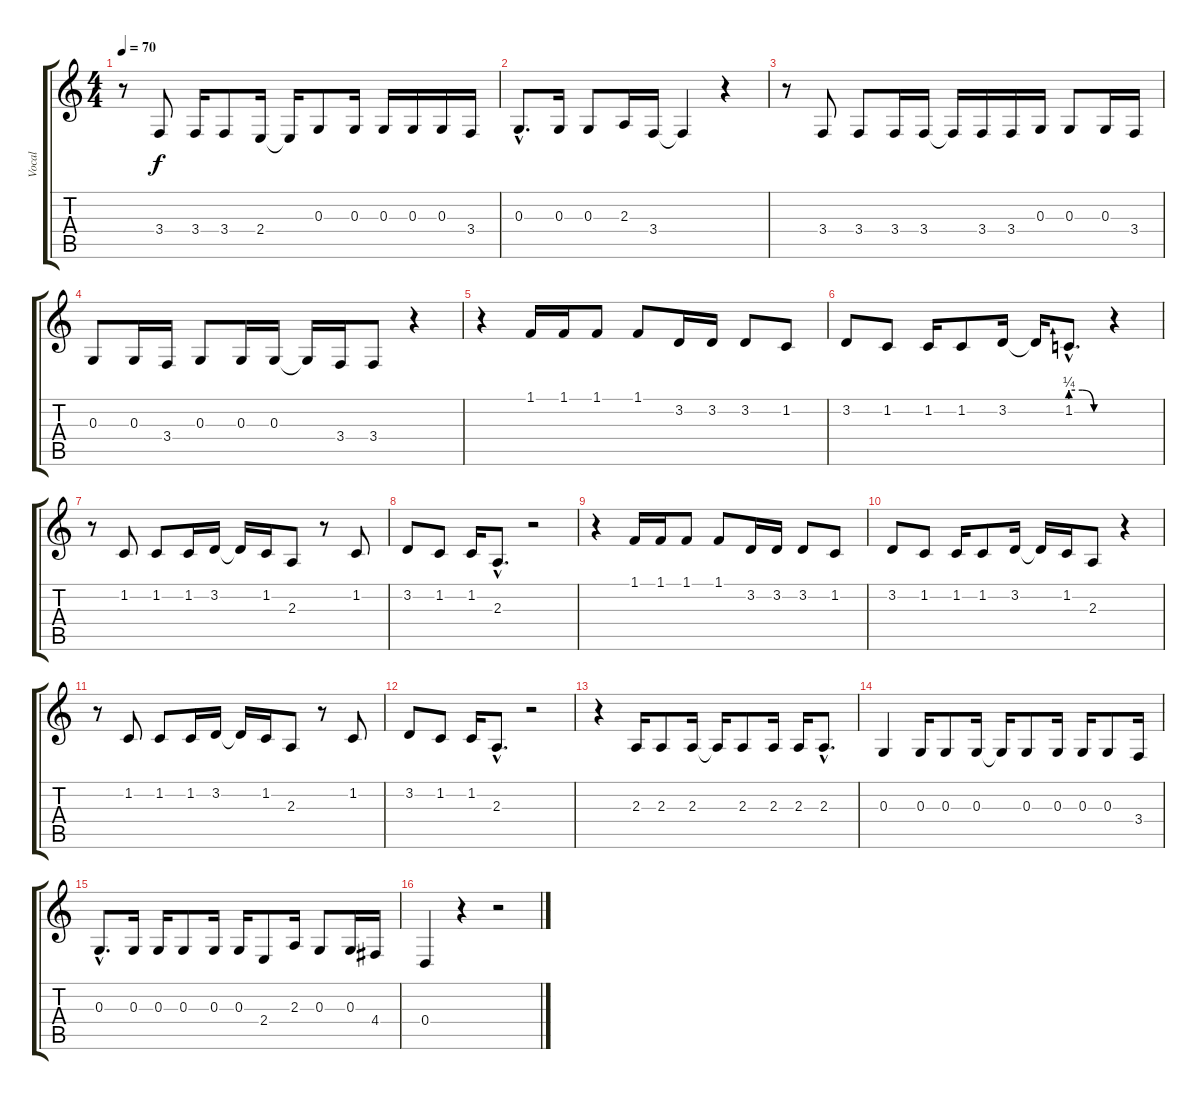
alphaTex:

\track ("Vocal" "Vocal") {instrument tenorsax}
\staff {score tabs}
\tuning (E4 B3 G3 D3 A2 E2) {hide}
\ts (4 4)
\tempo 70
\clef g2
\ks c
r.8{dy f} 3.4.8 3.4.16 3.4.8 2.4.16 2.4{t}.16 0.3.8 0.3.16 0.3.16 0.3.16 0.3.16 3.4.16 |
0.3{hac}.8{d} 0.3.16 0.3.8 2.3.16 3.4.16 3.4{t}.4 r.4 |
r.8 3.4.8 3.4.8 3.4.16 3.4.16 3.4{t}.16 3.4.16 3.4.16 0.3.16 0.3.8 0.3.16 3.4.16 |
0.3.8 0.3.16 3.4.16 0.3.8 0.3.16 0.3.16 0.3{t}.16 3.4.16 3.4.8 r.4 |
r.4 1.1.16 1.1.16 1.1.8 1.1.8 3.2.16 3.2.16 3.2.8 1.2.8 |
3.2.8 1.2.8 1.2.16 1.2.8 3.2.16 3.2{t}.16 1.2{be (custom 0 1 20 1 40 0 60 0) hac}.8{d} r.4 |
r.8 1.2.8 1.2.8 1.2.16 3.2.16 3.2{t}.16 1.2.16 2.3.8 r.8 1.2.8 |
3.2.8 1.2.8 1.2.16 2.3{hac}.8{d} r.2 |
r.4 1.1.16 1.1.16 1.1.8 1.1.8 3.2.16 3.2.16 3.2.8 1.2.8 |
3.2.8 1.2.8 1.2.16 1.2.8 3.2.16 3.2{t}.16 1.2.16 2.3.8 r.4 |
r.8 1.2.8 1.2.8 1.2.16 3.2.16 3.2{t}.16 1.2.16 2.3.8 r.8 1.2.8 |
3.2.8 1.2.8 1.2.16 2.3{hac}.8{d} r.2 |
r.4 2.3.16 2.3.8 2.3.16 2.3{t}.16 2.3.8 2.3.16 2.3.16 2.3{hac}.8{d} |
0.3.4 0.3.16 0.3.8 0.3.16 0.3{t}.16 0.3.8 0.3.16 0.3.16 0.3.8 3.4.16 |
0.3{hac}.8{d} 0.3.16 0.3.16 0.3.8 0.3.16 0.3.16 2.4.8 2.3.16 0.3.8 0.3.16 4.4.16 |
0.4.4 r.4 r.2
